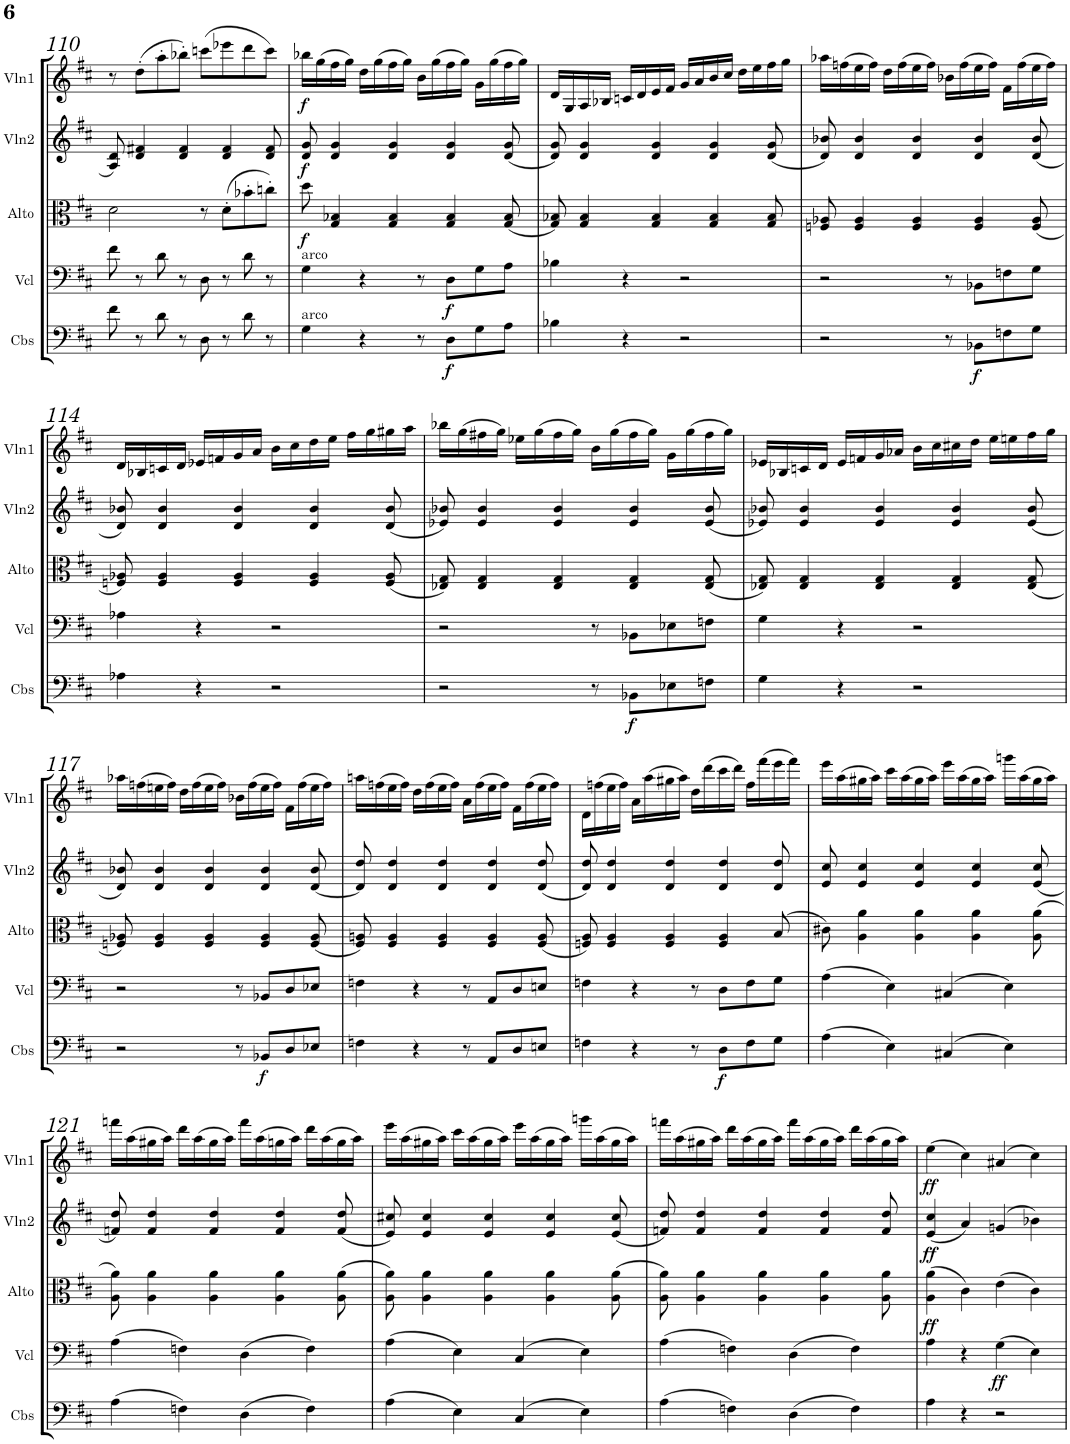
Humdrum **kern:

**kern	**dynam	**kern	**dynam	**kern	**dynam	**kern	**dynam	**kern	**dynam
*part5	*part5	*part4	*part4	*part3	*part3	*part2	*part2	*part1	*part1
*staff5	*staff5	*staff4	*staff4	*staff3	*staff3	*staff2	*staff2	*staff1	*staff1
*I"Contrebasse	*	*I"Violoncelle	*	*I"Alto	*	*I"Violon 2	*	*I"Violon 1	*
*I'Cbs	*	*I'Vcl	*	*I'Alto	*	*I'Vln2	*	*I'Vln1	*
!!LO:PB:g=z
*clefF4	*	*clefF4	*	*clefC3	*	*clefG2	*	*clefG2	*
*Trd7c12	*	*	*	*	*	*	*	*	*
*k[f#c#]	*	*k[f#c#]	*	*k[f#c#]	*	*k[f#c#]	*	*k[f#c#]	*
*M4/4	*	*M4/4	*	*M4/4	*	*M4/4	*	*M4/4	*
*met(c)	*	*met(c)	*	*met(c)	*	*met(c)	*	*met(c)	*
=110	=110	=110	=110	=110	=110	=110	=110	=110	=110
8f#\	.	8f#\	.	2d\	.	8A/ 8d/	.	8r	.
8r	.	8r	.	.	.	4d/ 4f#X/	.	(8dd'\L	.
8d\	.	8d\	.	.	.	.	.	8aa'\	.
8r	.	8r	.	.	.	4d/ 4f#/	.	8bb-X'\J)	.
8D\	.	8D\	.	8r	.	.	.	(8cccn\L	.
8r	.	8r	.	(8d'\L	.	4d/ 4f#/	.	8eee-X\	.
8d\	.	8d\	.	8b-X'\	.	.	.	8ddd\	.
8r	.	8r	.	8ccn'\J)	.	8d/ 8f#/	.	8ccc\J)	.
=111	=111	=111	=111	=111	=111	=111	=111	=111	=111
!	!	!LO:TX:a:t=arco	!	!	!	!	!	!	!
!LO:TX:a:t=arco	!	!	!	!	!	!	!	!	!
!	!	!	!	!	!LO:DY:b	!	!LO:DY:b	!	!LO:DY:b
4G\	.	4G\	.	8dd\	f	8d/ 8g/	f	16bb-X\LL	f
.	.	.	.	.	.	.	.	(16gg\	.
.	.	.	.	4G/ 4B-X/	.	4d/ 4g/	.	16ff#\	.
.	.	.	.	.	.	.	.	16gg\JJ)	.
4r	.	4r	.	.	.	.	.	16dd\LL	.
.	.	.	.	.	.	.	.	(16gg\	.
.	.	.	.	4G/ 4B-/	.	4d/ 4g/	.	16ff#\	.
.	.	.	.	.	.	.	.	16gg\JJ)	.
8r	.	8r	.	.	.	.	.	16b\LL	.
.	.	.	.	.	.	.	.	(16gg\	.
!	!LO:DY:b	!	!LO:DY:b	!	!	!	!	!	!
8D\L	f	8D\L	f	4G/ 4B-/	.	4d/ 4g/	.	16ff#\	.
.	.	.	.	.	.	.	.	16gg\JJ)	.
8G\	.	8G\	.	.	.	.	.	16g\LL	.
.	.	.	.	.	.	.	.	(16gg\	.
8A\J	.	8A\J	.	(8G/ 8B-/	.	(8d/ 8g/	.	16ff#\	.
.	.	.	.	.	.	.	.	16gg\JJ)	.
=112	=112	=112	=112	=112	=112	=112	=112	=112	=112
4B-X\	.	4B-X\	.	8G/ 8B-X/)	.	8d/ 8g/)	.	16d/LL	.
.	.	.	.	.	.	.	.	16G/	.
.	.	.	.	4G/ 4B-/	.	4d/ 4g/	.	16A/	.
.	.	.	.	.	.	.	.	16B-X/JJ	.
4r	.	4r	.	.	.	.	.	16cn/LL	.
.	.	.	.	.	.	.	.	16d/	.
.	.	.	.	4G/ 4B-/	.	4d/ 4g/	.	16e/	.
.	.	.	.	.	.	.	.	16f#/JJ	.
2r	.	2r	.	.	.	.	.	16g/LL	.
.	.	.	.	.	.	.	.	16a/	.
.	.	.	.	4G/ 4B-/	.	4d/ 4g/	.	16b/	.
.	.	.	.	.	.	.	.	16cc#/JJ	.
.	.	.	.	.	.	.	.	16dd\LL	.
.	.	.	.	.	.	.	.	16ee\	.
.	.	.	.	8G/ 8B-/	.	(8d/ 8g/	.	16ff#\	.
.	.	.	.	.	.	.	.	16gg\JJ	.
=113	=113	=113	=113	=113	=113	=113	=113	=113	=113
2r	.	2r	.	8Fn/ 8A-X/	.	8d/ 8b-X/)	.	16aa-X\LL	.
.	.	.	.	.	.	.	.	(16ffn\	.
.	.	.	.	4F/ 4A-/	.	4d/ 4b-/	.	16ee\	.
.	.	.	.	.	.	.	.	16ff\JJ)	.
.	.	.	.	.	.	.	.	16dd\LL	.
.	.	.	.	.	.	.	.	(16ff\	.
.	.	.	.	4F/ 4A-/	.	4d/ 4b-/	.	16ee\	.
.	.	.	.	.	.	.	.	16ff\JJ)	.
8r	.	8r	.	.	.	.	.	16b-X\LL	.
.	.	.	.	.	.	.	.	(16ff\	.
!	!LO:DY:b	!	!	!	!	!	!	!	!
8BB-X\L	f	8BB-X\L	.	4F/ 4A-/	.	4d/ 4b-/	.	16ee\	.
.	.	.	.	.	.	.	.	16ff\JJ)	.
8Fn\	.	8Fn\	.	.	.	.	.	16f#\LL	.
.	.	.	.	.	.	.	.	(16ff\	.
8G\J	.	8G\J	.	(8F/ 8A-/	.	(8d/ 8b-/	.	16ee\	.
.	.	.	.	.	.	.	.	16ff\JJ)	.
!!LO:LB:g=z
=114	=114	=114	=114	=114	=114	=114	=114	=114	=114
4A-X\	.	4A-X\	.	8Fn/ 8A-X/)	.	8d/ 8b-X/)	.	16d/LL	.
.	.	.	.	.	.	.	.	16B-X/	.
.	.	.	.	4F/ 4A-/	.	4d/ 4b-/	.	16cn/	.
.	.	.	.	.	.	.	.	16d/JJ	.
4r	.	4r	.	.	.	.	.	16e-X/LL	.
.	.	.	.	.	.	.	.	16fn/	.
.	.	.	.	4F/ 4A-/	.	4d/ 4b-/	.	16g/	.
.	.	.	.	.	.	.	.	16a/JJ	.
2r	.	2r	.	.	.	.	.	16b\LL	.
.	.	.	.	.	.	.	.	16cc#\	.
.	.	.	.	4F/ 4A-/	.	4d/ 4b-/	.	16dd\	.
.	.	.	.	.	.	.	.	16ee\JJ	.
.	.	.	.	.	.	.	.	16ff#\LL	.
.	.	.	.	.	.	.	.	16gg\	.
.	.	.	.	(8F/ 8A-/	.	(8d/ 8b-/	.	16gg#X\	.
.	.	.	.	.	.	.	.	16aa\JJ	.
=115	=115	=115	=115	=115	=115	=115	=115	=115	=115
2r	.	2r	.	8E-X/ 8G/)	.	8e-X/ 8b-X/)	.	16bb-X\LL	.
.	.	.	.	.	.	.	.	(16gg\	.
.	.	.	.	4E-/ 4G/	.	4e-/ 4b-/	.	16ff#X\	.
.	.	.	.	.	.	.	.	16gg\JJ)	.
.	.	.	.	.	.	.	.	16ee-X\LL	.
.	.	.	.	.	.	.	.	(16gg\	.
.	.	.	.	4E-/ 4G/	.	4e-/ 4b-/	.	16ff#\	.
.	.	.	.	.	.	.	.	16gg\JJ)	.
8r	.	8r	.	.	.	.	.	16b\LL	.
.	.	.	.	.	.	.	.	(16gg\	.
!	!LO:DY:b	!	!	!	!	!	!	!	!
8BB-X\L	f	8BB-X\L	.	4E-/ 4G/	.	4e-/ 4b-/	.	16ff#\	.
.	.	.	.	.	.	.	.	16gg\JJ)	.
8E-X\	.	8E-X\	.	.	.	.	.	16g\LL	.
.	.	.	.	.	.	.	.	(16gg\	.
8Fn\J	.	8Fn\J	.	(8E-/ 8G/	.	(8e-/ 8b-/	.	16ff#\	.
.	.	.	.	.	.	.	.	16gg\JJ)	.
=116	=116	=116	=116	=116	=116	=116	=116	=116	=116
4G\	.	4G\	.	8E-X/ 8G/)	.	8e-X/ 8b-X/)	.	16e-X/LL	.
.	.	.	.	.	.	.	.	16B-X/	.
.	.	.	.	4E-/ 4G/	.	4e-/ 4b-/	.	16cn/	.
.	.	.	.	.	.	.	.	16d/JJ	.
4r	.	4r	.	.	.	.	.	16e-/LL	.
.	.	.	.	.	.	.	.	16fn/	.
.	.	.	.	4E-/ 4G/	.	4e-/ 4b-/	.	16g/	.
.	.	.	.	.	.	.	.	16a-X/JJ	.
2r	.	2r	.	.	.	.	.	16b\LL	.
.	.	.	.	.	.	.	.	16cc#\	.
.	.	.	.	4E-/ 4G/	.	4e-/ 4b-/	.	16cc#X\	.
.	.	.	.	.	.	.	.	16dd\JJ	.
.	.	.	.	.	.	.	.	16ee\LL	.
.	.	.	.	.	.	.	.	16een\	.
.	.	.	.	(8E-/ 8G/	.	(8e-/ 8b-/	.	16ff#\	.
.	.	.	.	.	.	.	.	16gg\JJ	.
!!LO:LB:g=z
=117	=117	=117	=117	=117	=117	=117	=117	=117	=117
2r	.	2r	.	8Fn/ 8A-X/)	.	8d/ 8b-X/)	.	16aa-X\LL	.
.	.	.	.	.	.	.	.	(16ffn\	.
.	.	.	.	4F/ 4A-/	.	4d/ 4b-/	.	16een\	.
.	.	.	.	.	.	.	.	16ff\JJ)	.
.	.	.	.	.	.	.	.	16dd\LL	.
.	.	.	.	.	.	.	.	(16ff\	.
.	.	.	.	4F/ 4A-/	.	4d/ 4b-/	.	16ee\	.
.	.	.	.	.	.	.	.	16ff\JJ)	.
8r	.	8r	.	.	.	.	.	16b-X\LL	.
.	.	.	.	.	.	.	.	(16ff\	.
!	!LO:DY:b	!	!	!	!	!	!	!	!
8BB-X/L	f	8BB-X/L	.	4F/ 4A-/	.	4d/ 4b-/	.	16ee\	.
.	.	.	.	.	.	.	.	16ff\JJ)	.
8D/	.	8D/	.	.	.	.	.	16f#\LL	.
.	.	.	.	.	.	.	.	(16ff\	.
8E-X/J	.	8E-X/J	.	(8F/ 8A-/	.	[8d/ 8b-/	.	16ee\	.
.	.	.	.	.	.	.	.	16ff\JJ)	.
=118	=118	=118	=118	=118	=118	=118	=118	=118	=118
4Fn\	.	4Fn\	.	8F#/ 8An/)	.	8d/] 8dd/	.	16aan\LL	.
.	.	.	.	.	.	.	.	(16ffn\	.
.	.	.	.	4F#/ 4A/	.	4d/ 4dd/	.	16ee\	.
.	.	.	.	.	.	.	.	16ff\JJ)	.
4r	.	4r	.	.	.	.	.	16dd\LL	.
.	.	.	.	.	.	.	.	(16ff\	.
.	.	.	.	4F#/ 4A/	.	4d/ 4dd/	.	16ee\	.
.	.	.	.	.	.	.	.	16ff\JJ)	.
8r	.	8r	.	.	.	.	.	16a\LL	.
.	.	.	.	.	.	.	.	(16ff\	.
8AA/L	.	8AA/L	.	4F#/ 4A/	.	4d/ 4dd/	.	16ee\	.
.	.	.	.	.	.	.	.	16ff\JJ)	.
8D/	.	8D/	.	.	.	.	.	16f#\LL	.
.	.	.	.	.	.	.	.	(16ff\	.
8En/J	.	8En/J	.	(8F#/ 8A/	.	(8d/ 8dd/	.	16ee\	.
.	.	.	.	.	.	.	.	16ff\JJ)	.
=119	=119	=119	=119	=119	=119	=119	=119	=119	=119
4Fn\	.	4Fn\	.	8Fn/ 8A/)	.	8d/ 8dd/)	.	16d\LL	.
.	.	.	.	.	.	.	.	(16ffn\	.
.	.	.	.	4F/ 4A/	.	4d/ 4dd/	.	16ee\	.
.	.	.	.	.	.	.	.	16ff\JJ)	.
4r	.	4r	.	.	.	.	.	16a\LL	.
.	.	.	.	.	.	.	.	(16aa\	.
.	.	.	.	4F/ 4A/	.	4d/ 4dd/	.	16gg#X\	.
.	.	.	.	.	.	.	.	16aa\JJ)	.
8r	.	8r	.	.	.	.	.	16dd\LL	.
.	.	.	.	.	.	.	.	(16ddd\	.
!	!LO:DY:b	!	!	!	!	!	!	!	!
8D\L	f	8D\L	.	4F/ 4A/	.	4d/ 4dd/	.	16ccc#\	.
.	.	.	.	.	.	.	.	16ddd\JJ)	.
8F\	.	8F\	.	.	.	.	.	16ff\LL	.
.	.	.	.	.	.	.	.	(16fff#\	.
8G\J	.	8G\J	.	(8B/	.	8d/ 8dd/	.	16eee\	.
.	.	.	.	.	.	.	.	16fff#\JJ)	.
=120	=120	=120	=120	=120	=120	=120	=120	=120	=120
(4A\	.	(4A\	.	8c#X\)	.	8e/ 8cc#/	.	16eee\LL	.
.	.	.	.	.	.	.	.	(16aa\	.
.	.	.	.	4A\ 4a\	.	4e/ 4cc#/	.	16gg#X\	.
.	.	.	.	.	.	.	.	16aa\JJ)	.
4E\)	.	4E\)	.	.	.	.	.	16ccc#\LL	.
.	.	.	.	.	.	.	.	(16aa\	.
.	.	.	.	4A\ 4a\	.	4e/ 4cc#/	.	16gg#\	.
.	.	.	.	.	.	.	.	16aa\JJ)	.
(4C#X/	.	(4C#X/	.	.	.	.	.	16eee\LL	.
.	.	.	.	.	.	.	.	(16aa\	.
.	.	.	.	4A\ 4a\	.	4e/ 4cc#/	.	16gg#\	.
.	.	.	.	.	.	.	.	16aa\JJ)	.
4E\)	.	4E\)	.	.	.	.	.	16gggn\LL	.
.	.	.	.	.	.	.	.	(16aa\	.
.	.	.	.	(8A\ 8a\	.	(8e/ 8cc#/	.	16gg#\	.
.	.	.	.	.	.	.	.	16aa\JJ)	.
!!LO:LB:g=z
=121	=121	=121	=121	=121	=121	=121	=121	=121	=121
(4A\	.	(4A\	.	8A\ 8a\)	.	8fn/ 8dd/)	.	16fffn\LL	.
.	.	.	.	.	.	.	.	(16aa\	.
.	.	.	.	4A\ 4a\	.	4f/ 4dd/	.	16gg#X\	.
.	.	.	.	.	.	.	.	16aa\JJ)	.
4Fn\)	.	4Fn\)	.	.	.	.	.	16ddd\LL	.
.	.	.	.	.	.	.	.	(16aa\	.
.	.	.	.	4A\ 4a\	.	4f/ 4dd/	.	16gg#\	.
.	.	.	.	.	.	.	.	16aa\JJ)	.
(4D\	.	(4D\	.	.	.	.	.	16fff\LL	.
.	.	.	.	.	.	.	.	(16aa\	.
.	.	.	.	4A\ 4a\	.	4f/ 4dd/	.	16ggn\	.
.	.	.	.	.	.	.	.	16aa\JJ)	.
4F\)	.	4F\)	.	.	.	.	.	16ddd\LL	.
.	.	.	.	.	.	.	.	(16aa\	.
.	.	.	.	(8A\ 8a\	.	(8f/ 8dd/	.	16gg\	.
.	.	.	.	.	.	.	.	16aa\JJ)	.
=122	=122	=122	=122	=122	=122	=122	=122	=122	=122
(4A\	.	(4A\	.	8A\ 8a\)	.	8e/ 8cc#X/)	.	16eee\LL	.
.	.	.	.	.	.	.	.	(16aa\	.
.	.	.	.	4A\ 4a\	.	4e/ 4cc#/	.	16gg#X\	.
.	.	.	.	.	.	.	.	16aa\JJ)	.
4E\)	.	4E\)	.	.	.	.	.	16ccc#\LL	.
.	.	.	.	.	.	.	.	(16aa\	.
.	.	.	.	4A\ 4a\	.	4e/ 4cc#/	.	16gg#\	.
.	.	.	.	.	.	.	.	16aa\JJ)	.
(4C#/	.	(4C#/	.	.	.	.	.	16eee\LL	.
.	.	.	.	.	.	.	.	(16aa\	.
.	.	.	.	4A\ 4a\	.	4e/ 4cc#/	.	16gg#\	.
.	.	.	.	.	.	.	.	16aa\JJ)	.
4E\)	.	4E\)	.	.	.	.	.	16gggn\LL	.
.	.	.	.	.	.	.	.	(16aa\	.
.	.	.	.	(8A\ 8a\	.	(8e/ 8cc#/	.	16gg#\	.
.	.	.	.	.	.	.	.	16aa\JJ)	.
=123	=123	=123	=123	=123	=123	=123	=123	=123	=123
(4A\	.	(4A\	.	8A\ 8a\)	.	8fn/ 8dd/)	.	16fffn\LL	.
.	.	.	.	.	.	.	.	(16aa\	.
.	.	.	.	4A\ 4a\	.	4f/ 4dd/	.	16gg#X\	.
.	.	.	.	.	.	.	.	16aa\JJ)	.
4Fn\)	.	4Fn\)	.	.	.	.	.	16ddd\LL	.
.	.	.	.	.	.	.	.	(16aa\	.
.	.	.	.	4A\ 4a\	.	4f/ 4dd/	.	16gg#\	.
.	.	.	.	.	.	.	.	16aa\JJ)	.
(4D\	.	(4D\	.	.	.	.	.	16fff\LL	.
.	.	.	.	.	.	.	.	(16aa\	.
.	.	.	.	4A\ 4a\	.	4f/ 4dd/	.	16gg#\	.
.	.	.	.	.	.	.	.	16aa\JJ)	.
4F\)	.	4F\)	.	.	.	.	.	16ddd\LL	.
.	.	.	.	.	.	.	.	(16aa\	.
.	.	.	.	8A\ 8a\	.	8f/ 8dd/	.	16gg#\	.
.	.	.	.	.	.	.	.	16aa\JJ)	.
=124	=124	=124	=124	=124	=124	=124	=124	=124	=124
!	!	!	!	!	!LO:DY:b	!	!LO:DY:b	!	!LO:DY:b
4A\	.	4A\	.	(4A\ 4a\	ff	(4e/ 4cc#/	ff	(4ee\	ff
4r	.	4r	.	4c#\)	.	4a/)	.	4cc#\)	.
!	!	!	!LO:DY:b	!	!	!	!	!	!
2r	.	(4G\	ff	(4e\	.	(4gn/	.	(4a#X/	.
.	.	4E\)	.	4c#\)	.	4b-X\)	.	4cc#\)	.
=	=	=	=	=	=	=	=	=	=
*-	*-	*-	*-	*-	*-	*-	*-	*-	*-
